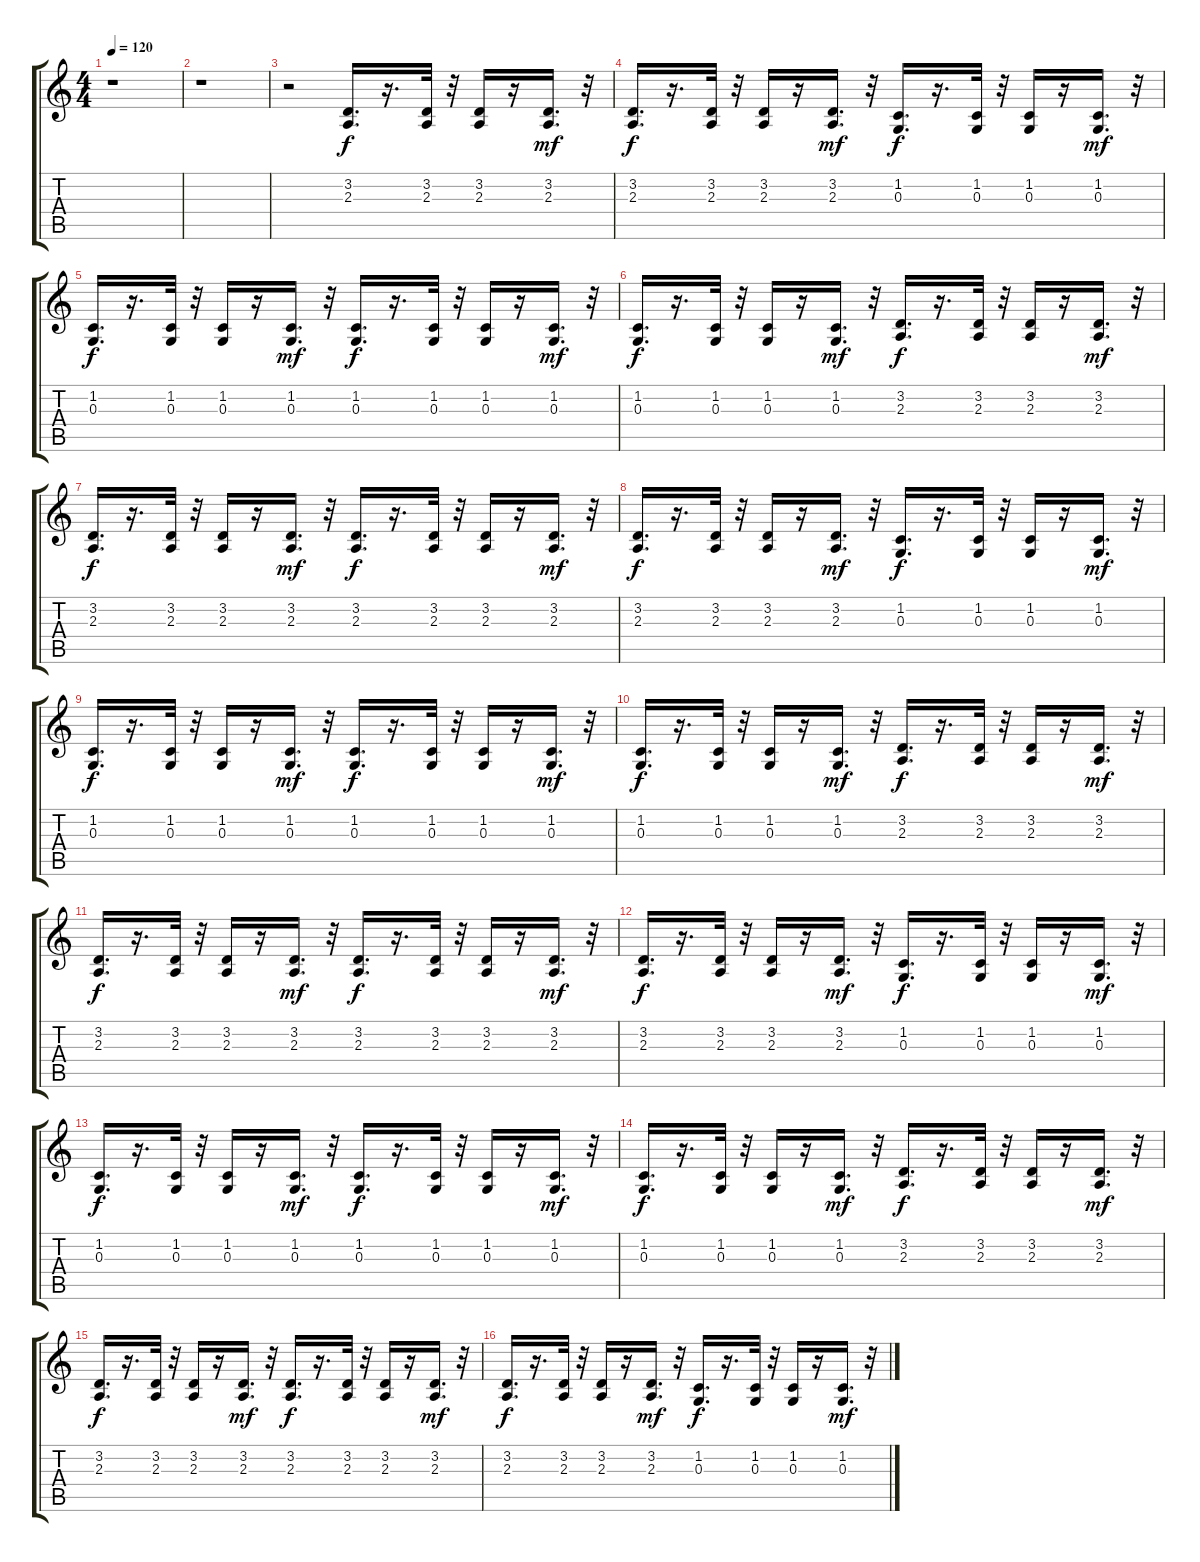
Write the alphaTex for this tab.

\track "" {instrument harpsichord}
\staff {score tabs}
\tuning (E4 B3 G3 D3 A2 E2) {hide}
\ts (4 4)
\tempo 120
\clef g2
\ks c
r.1{dy mf} |
r.1 |
r.2 (3.2 2.3).16{d dy f} r.16{d} (3.2 2.3).32 r.32 (3.2 2.3).16 r.16 (3.2 2.3).16{d dy mf} r.32 |
(3.2 2.3).16{d dy f} r.16{d} (3.2 2.3).32 r.32 (3.2 2.3).16 r.16 (3.2 2.3).16{d dy mf} r.32 (1.2 0.3).16{d dy f} r.16{d} (1.2 0.3).32 r.32 (1.2 0.3).16 r.16 (1.2 0.3).16{d dy mf} r.32 |
(1.2 0.3).16{d dy f} r.16{d} (1.2 0.3).32 r.32 (1.2 0.3).16 r.16 (1.2 0.3).16{d dy mf} r.32 (1.2 0.3).16{d dy f} r.16{d} (1.2 0.3).32 r.32 (1.2 0.3).16 r.16 (1.2 0.3).16{d dy mf} r.32 |
(1.2 0.3).16{d dy f} r.16{d} (1.2 0.3).32 r.32 (1.2 0.3).16 r.16 (1.2 0.3).16{d dy mf} r.32 (3.2 2.3).16{d dy f} r.16{d} (3.2 2.3).32 r.32 (3.2 2.3).16 r.16 (3.2 2.3).16{d dy mf} r.32 |
(3.2 2.3).16{d dy f} r.16{d} (3.2 2.3).32 r.32 (3.2 2.3).16 r.16 (3.2 2.3).16{d dy mf} r.32 (3.2 2.3).16{d dy f} r.16{d} (3.2 2.3).32 r.32 (3.2 2.3).16 r.16 (3.2 2.3).16{d dy mf} r.32 |
(3.2 2.3).16{d dy f} r.16{d} (3.2 2.3).32 r.32 (3.2 2.3).16 r.16 (3.2 2.3).16{d dy mf} r.32 (1.2 0.3).16{d dy f} r.16{d} (1.2 0.3).32 r.32 (1.2 0.3).16 r.16 (1.2 0.3).16{d dy mf} r.32 |
(1.2 0.3).16{d dy f} r.16{d} (1.2 0.3).32 r.32 (1.2 0.3).16 r.16 (1.2 0.3).16{d dy mf} r.32 (1.2 0.3).16{d dy f} r.16{d} (1.2 0.3).32 r.32 (1.2 0.3).16 r.16 (1.2 0.3).16{d dy mf} r.32 |
(1.2 0.3).16{d dy f} r.16{d} (1.2 0.3).32 r.32 (1.2 0.3).16 r.16 (1.2 0.3).16{d dy mf} r.32 (3.2 2.3).16{d dy f} r.16{d} (3.2 2.3).32 r.32 (3.2 2.3).16 r.16 (3.2 2.3).16{d dy mf} r.32 |
(3.2 2.3).16{d dy f} r.16{d} (3.2 2.3).32 r.32 (3.2 2.3).16 r.16 (3.2 2.3).16{d dy mf} r.32 (3.2 2.3).16{d dy f} r.16{d} (3.2 2.3).32 r.32 (3.2 2.3).16 r.16 (3.2 2.3).16{d dy mf} r.32 |
(3.2 2.3).16{d dy f} r.16{d} (3.2 2.3).32 r.32 (3.2 2.3).16 r.16 (3.2 2.3).16{d dy mf} r.32 (1.2 0.3).16{d dy f} r.16{d} (1.2 0.3).32 r.32 (1.2 0.3).16 r.16 (1.2 0.3).16{d dy mf} r.32 |
(1.2 0.3).16{d dy f} r.16{d} (1.2 0.3).32 r.32 (1.2 0.3).16 r.16 (1.2 0.3).16{d dy mf} r.32 (1.2 0.3).16{d dy f} r.16{d} (1.2 0.3).32 r.32 (1.2 0.3).16 r.16 (1.2 0.3).16{d dy mf} r.32 |
(1.2 0.3).16{d dy f} r.16{d} (1.2 0.3).32 r.32 (1.2 0.3).16 r.16 (1.2 0.3).16{d dy mf} r.32 (3.2 2.3).16{d dy f} r.16{d} (3.2 2.3).32 r.32 (3.2 2.3).16 r.16 (3.2 2.3).16{d dy mf} r.32 |
(3.2 2.3).16{d dy f} r.16{d} (3.2 2.3).32 r.32 (3.2 2.3).16 r.16 (3.2 2.3).16{d dy mf} r.32 (3.2 2.3).16{d dy f} r.16{d} (3.2 2.3).32 r.32 (3.2 2.3).16 r.16 (3.2 2.3).16{d dy mf} r.32 |
(3.2 2.3).16{d dy f} r.16{d} (3.2 2.3).32 r.32 (3.2 2.3).16 r.16 (3.2 2.3).16{d dy mf} r.32 (1.2 0.3).16{d dy f} r.16{d} (1.2 0.3).32 r.32 (1.2 0.3).16 r.16 (1.2 0.3).16{d dy mf} r.32
